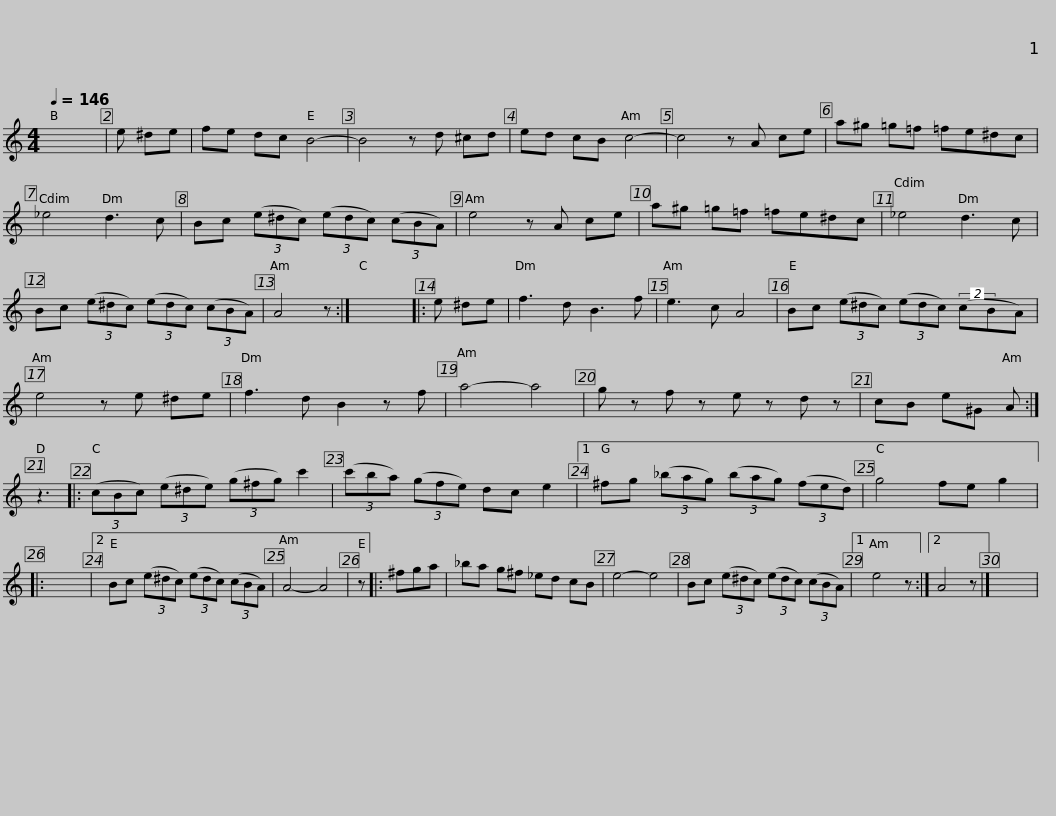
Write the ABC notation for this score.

X:1
L:1/8
Q:1/4=146
M:4/4
I:linebreak $
K:C
V:1 treble
V:1
 x8 | e ^de | fe dc B4- | B4 z d ^cd | ed cB c4- | %5
 c4 z A ce | a^g =g=f =fe^dc |$ _e4 d3 c | Bc (3(e^dc) (3(edc) (3(cBA) | e4 z A ce | %10
 a^g =g=f =fe^dc | _e4 d3 c |$ Bc (3(e^dc) (3(edc) (3(cBA) | A4 z :| x8 |: %15
 e ^de | f3 d B3 f | e3 c A4 | Bc (3(e^dc) (3(edc) (2:3:2(cBA) |$ e4 z e ^de | %20
 f3 d B2 z f | a4- a4 | g z f z e z d z | cB e^G A :| z3 |: %25
 (3(cBc) (3(e^de) (3(g^fg) c'2 |$ (3(c'ba) (3(gfe) dc e2 |1 ^fg (3(_bag) (3(bag) (3(fed) | g4 fe g2 |: x8 |2 %30
 Bc (3(e^dc) (3(edc) (3(cBA) | A4- A4 | z |:$ ^fga | _ba g^f _ed cB | %35
 e4- e4 | Bc (3(e^dc) (3(edc) (3(cBA) |1 e4 z :|2 A4 z |] x8 | %40
